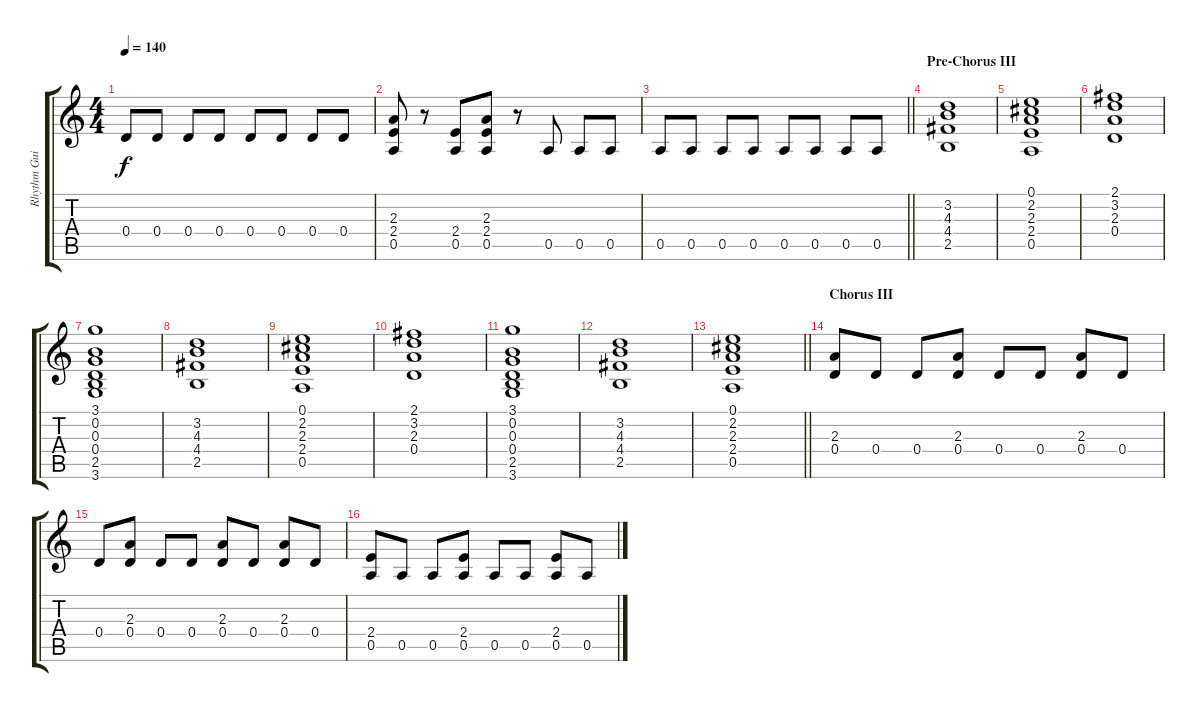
\track ("Rhythm Guitar" "Rhythm Gui") {instrument overdrivenguitar}
\staff {score tabs}
\tuning (E4 B3 G3 D3 A2 E2) {hide}
\ts (4 4)
\tempo 140
\clef g2
\ks c
0.4.8{dy f} 0.4.8 0.4.8 0.4.8 0.4.8 0.4.8 0.4.8 0.4.8 |
(2.3 2.4 0.5).8 r.8 (2.4 0.5).8 (2.3 2.4 0.5).8 r.8 0.5.8 0.5.8 0.5.8 |
\barLineRight lightlight
0.5.8 0.5.8 0.5.8 0.5.8 0.5.8 0.5.8 0.5.8 0.5.8 |
\section ("" "Pre-Chorus III")
(3.2 4.3 4.4 2.5).1 |
(0.1 2.2 2.3 2.4 0.5).1 |
(2.1 3.2 2.3 0.4).1 |
(3.1 0.2 0.3 0.4 2.5 3.6).1 |
(3.2 4.3 4.4 2.5).1 |
(0.1 2.2 2.3 2.4 0.5).1 |
(2.1 3.2 2.3 0.4).1 |
(3.1 0.2 0.3 0.4 2.5 3.6).1 |
(3.2 4.3 4.4 2.5).1 |
\barLineRight lightlight
(0.1 2.2 2.3 2.4 0.5).1 |
\section ("" "Chorus III")
(2.3 0.4).8 0.4.8 0.4.8 (2.3 0.4).8 0.4.8 0.4.8 (2.3 0.4).8 0.4.8 |
0.4.8 (2.3 0.4).8 0.4.8 0.4.8 (2.3 0.4).8 0.4.8 (2.3 0.4).8 0.4.8 |
(2.4 0.5).8 0.5.8 0.5.8 (2.4 0.5).8 0.5.8 0.5.8 (2.4 0.5).8 0.5.8
